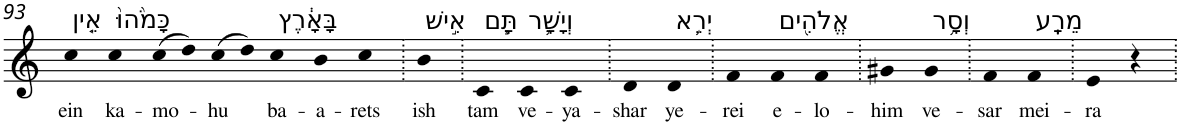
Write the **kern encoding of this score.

**kern	**text
*part1	*part1
*staff1	*staff1
*I"Piano	*
*I'Pno	*
!!LO:PB:g=z
*clefG2	*
*k[]	*
=93	=93
!LO:TX:a:t=אֵ֤ין	!
!	!LO:LY:b
4cc	ein
!LO:TX:a:t=כָּמֹ֙הוּ֙	!
!	!LO:LY:b
4cc	ka-
!	!LO:LY:b
(>8cc	-mo-
8dd)	.
!	!LO:LY:b
(>8cc	-hu
8dd)	.
!LO:TX:a:t=בָּאָ֔רֶץ	!
!	!LO:LY:b
4cc	ba-
!	!LO:LY:b
4b	-a-
!	!LO:LY:b
4cc	-rets
=94.	=94.
!LO:TX:a:t=אִ֣ישׁ	!
!	!LO:LY:b
4b	ish
=95.	=95.
!LO:TX:a:t=תָּ֧ם	!
!	!LO:LY:b
4c	tam
!LO:TX:a:t=וְיָשָׁ֛ר	!
!	!LO:LY:b
4c	ve-
!	!LO:LY:b
4c	-ya-
=96.	=96.
!	!LO:LY:b
4d	-shar
!LO:TX:a:t=יְרֵ֥א	!
!	!LO:LY:b
4d	ye-
=97.	=97.
!	!LO:LY:b
4f	-rei
!LO:TX:a:t=אֱלֹהִ֖ים	!
!	!LO:LY:b
4f	e-
!	!LO:LY:b
4f	-lo-
=98.	=98.
!	!LO:LY:b
4g#X	-him
!LO:TX:a:t=וְסָ֥ר	!
!	!LO:LY:b
4g#	ve-
=99.	=99.
!	!LO:LY:b
4f	-sar
!LO:TX:a:t=מֵרָֽע	!
!	!LO:LY:b
4f	mei-
=100.	=100.
!	!LO:LY:b
4e	-ra
4r	.
=.	=.
*-	*-
